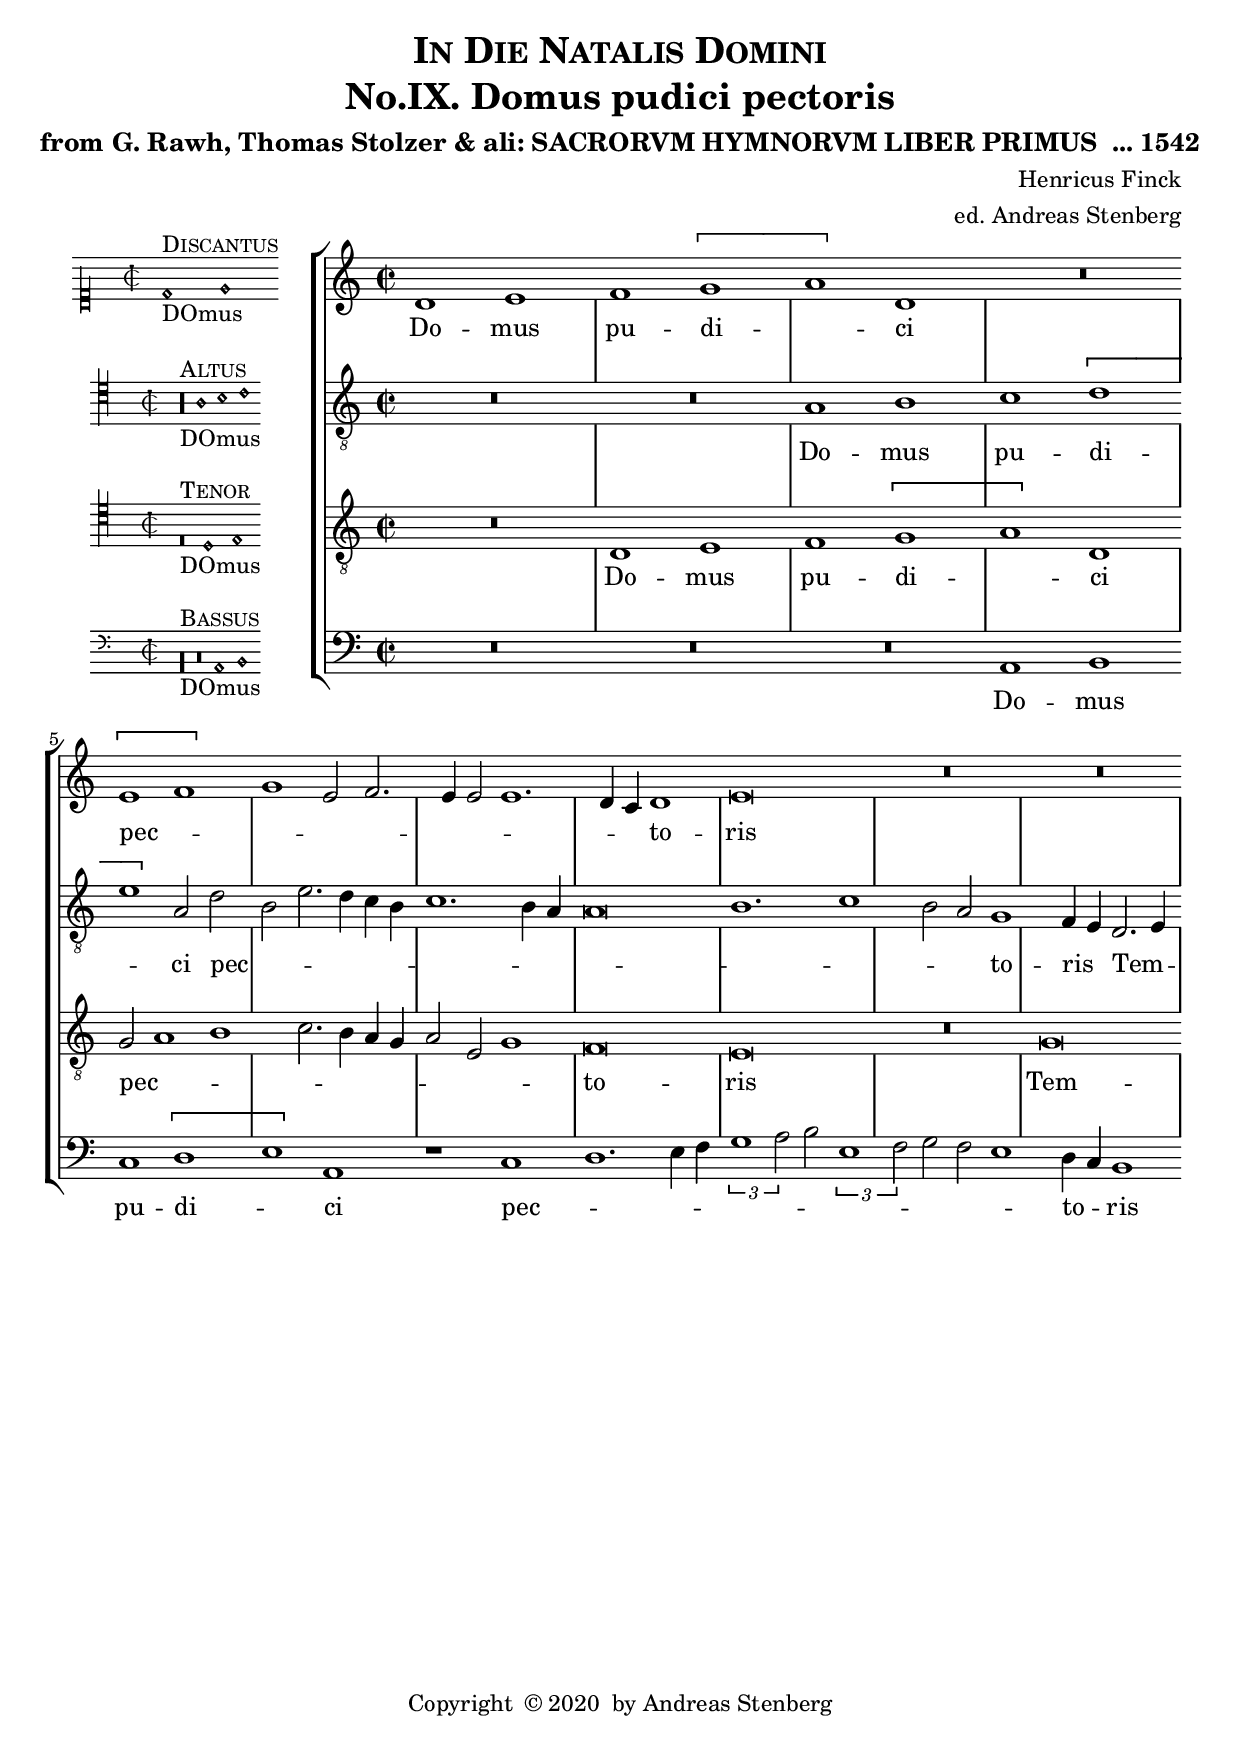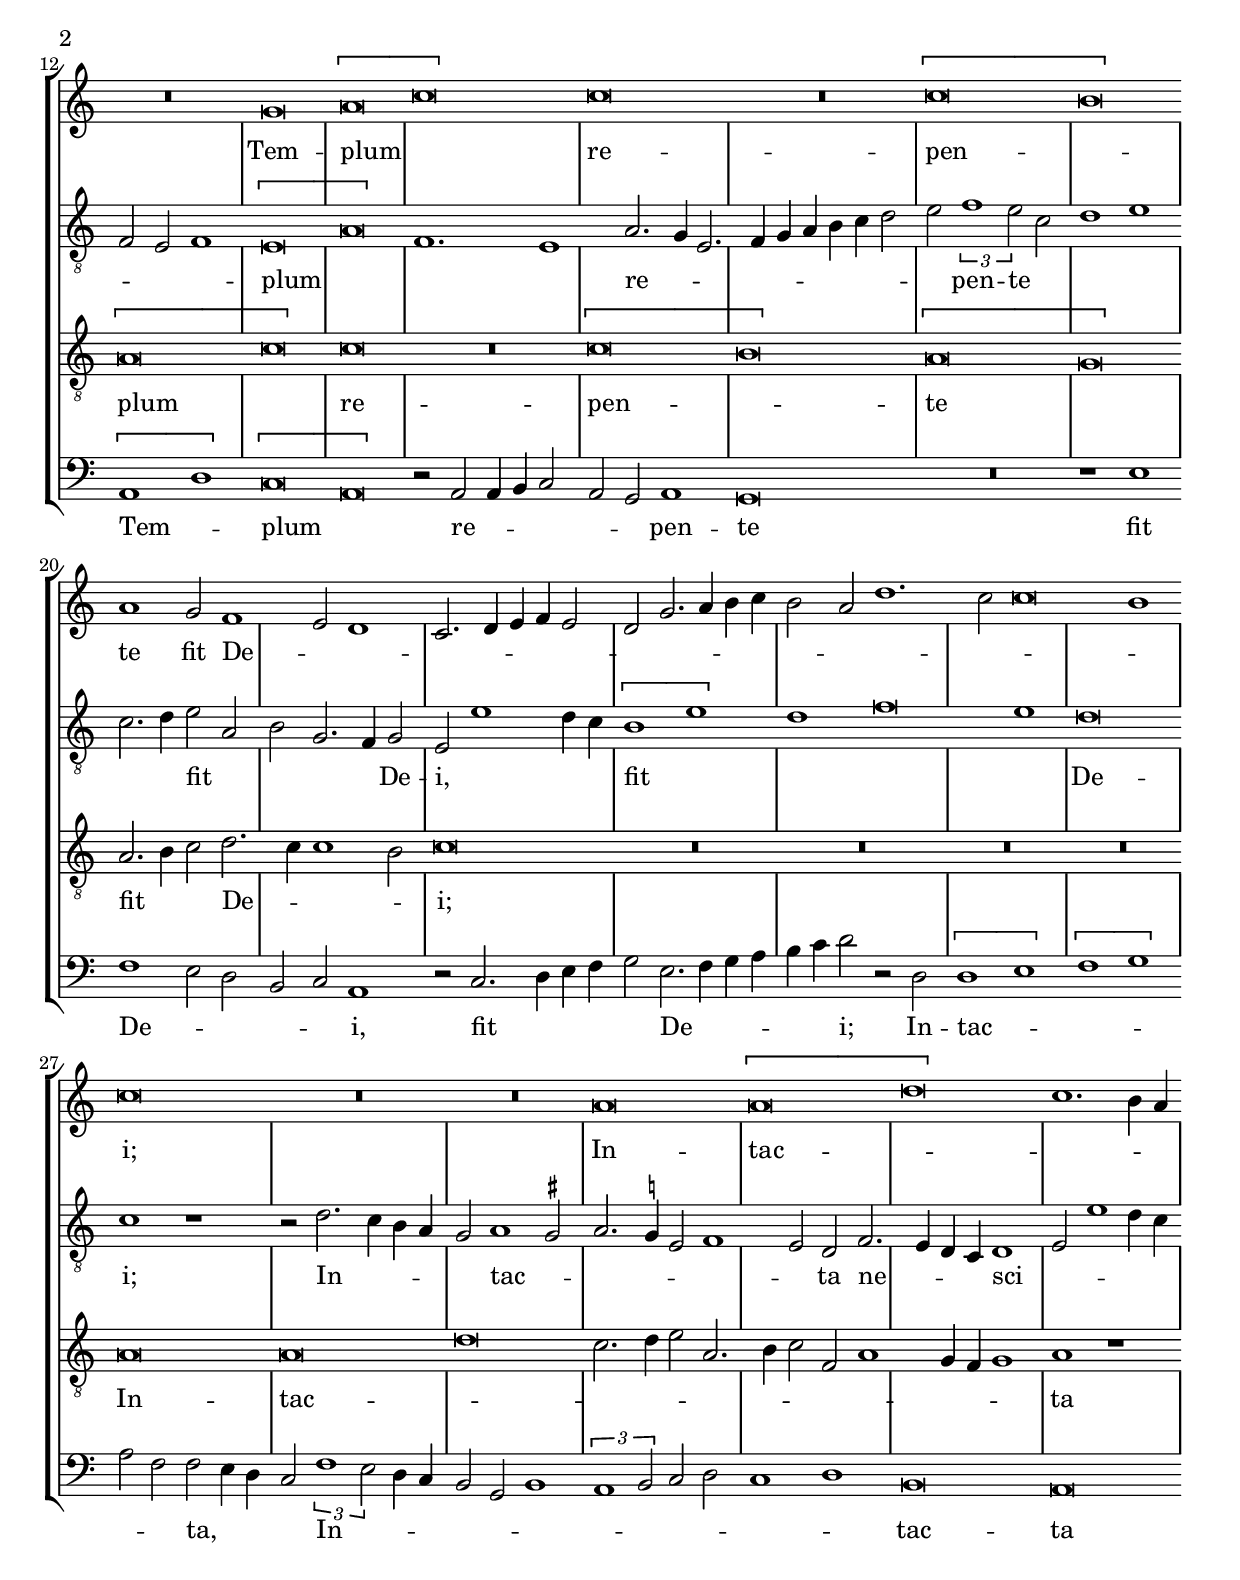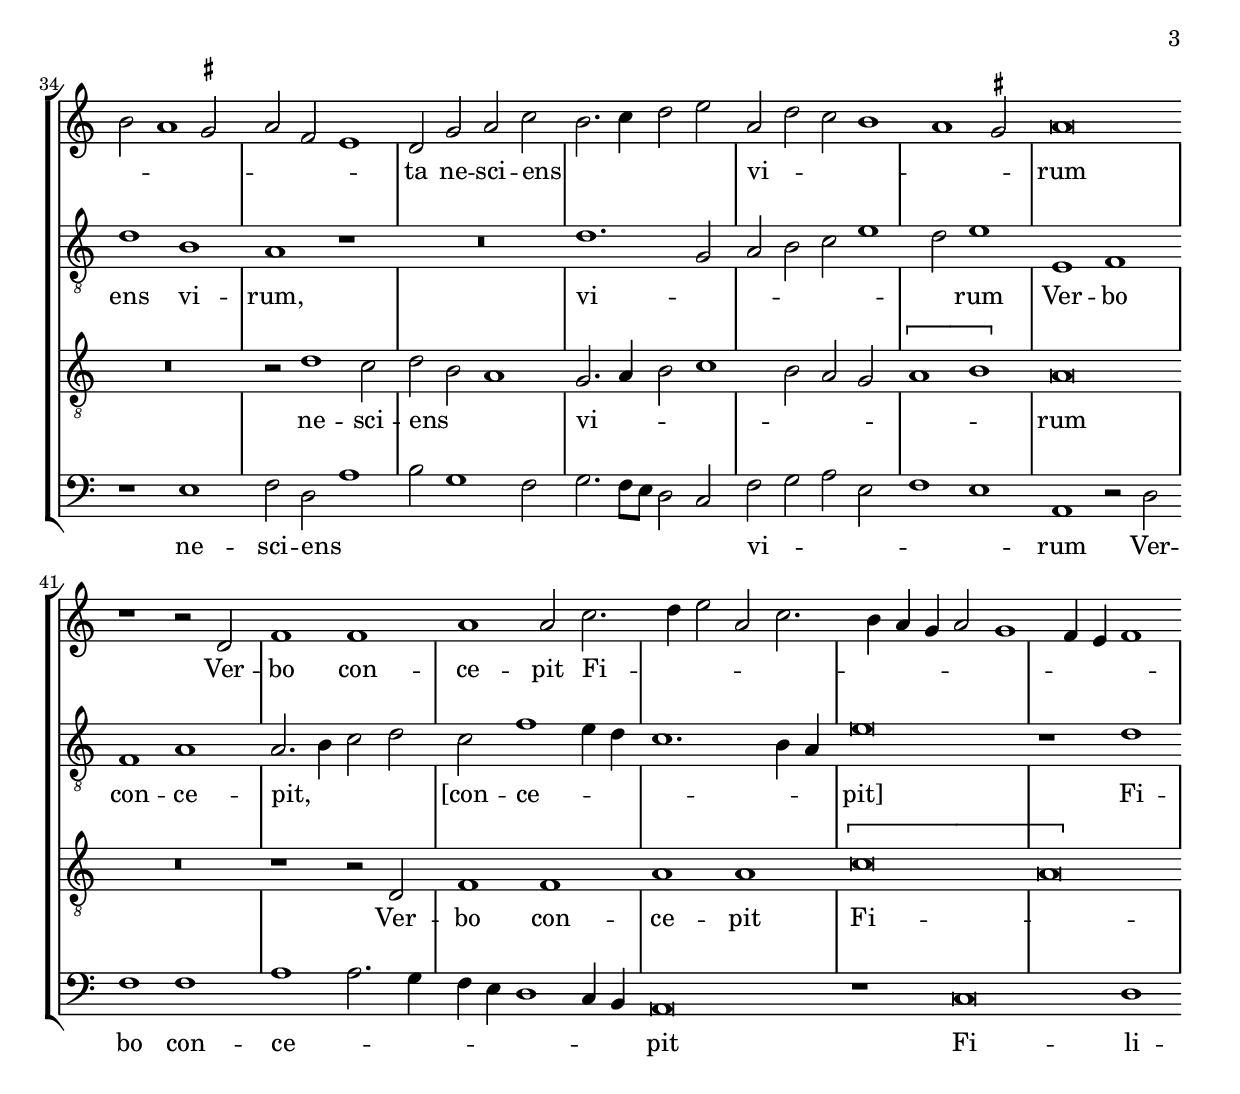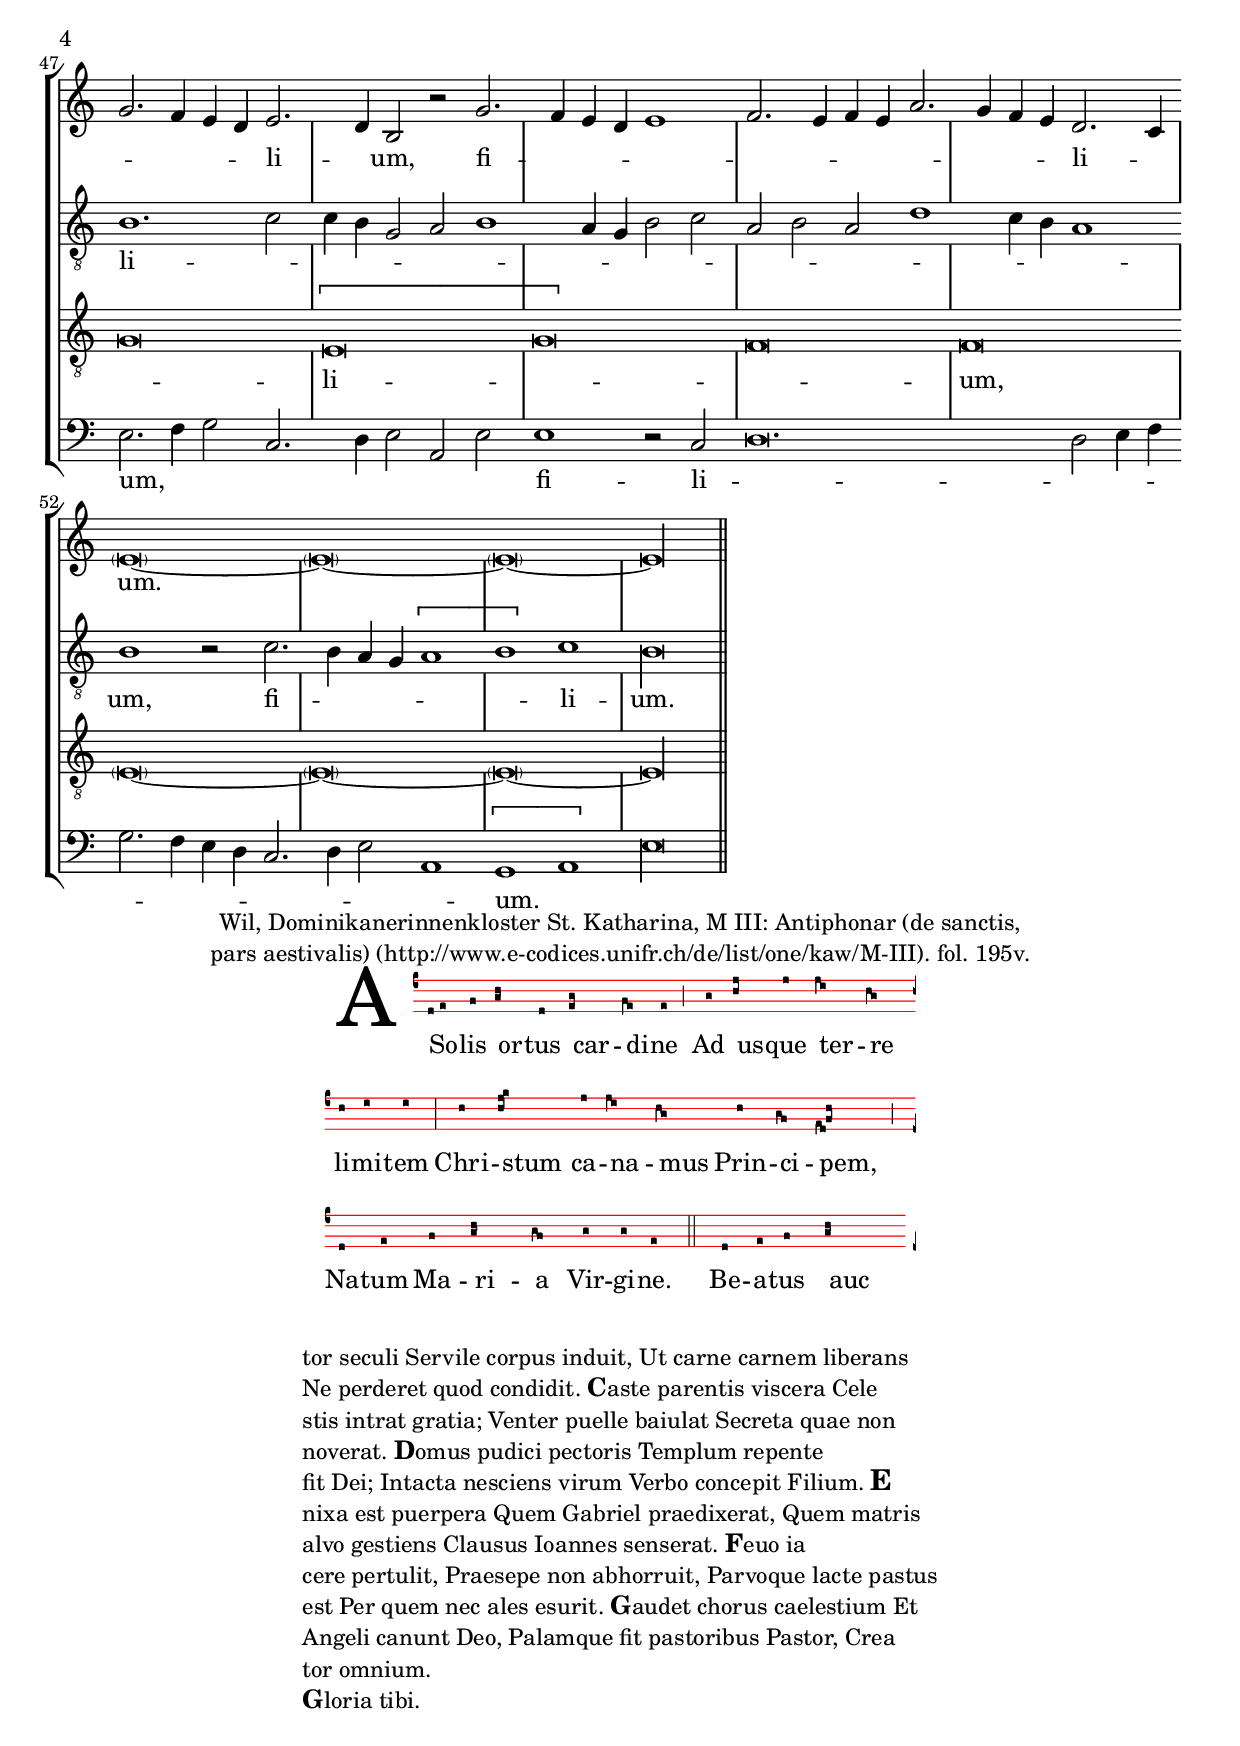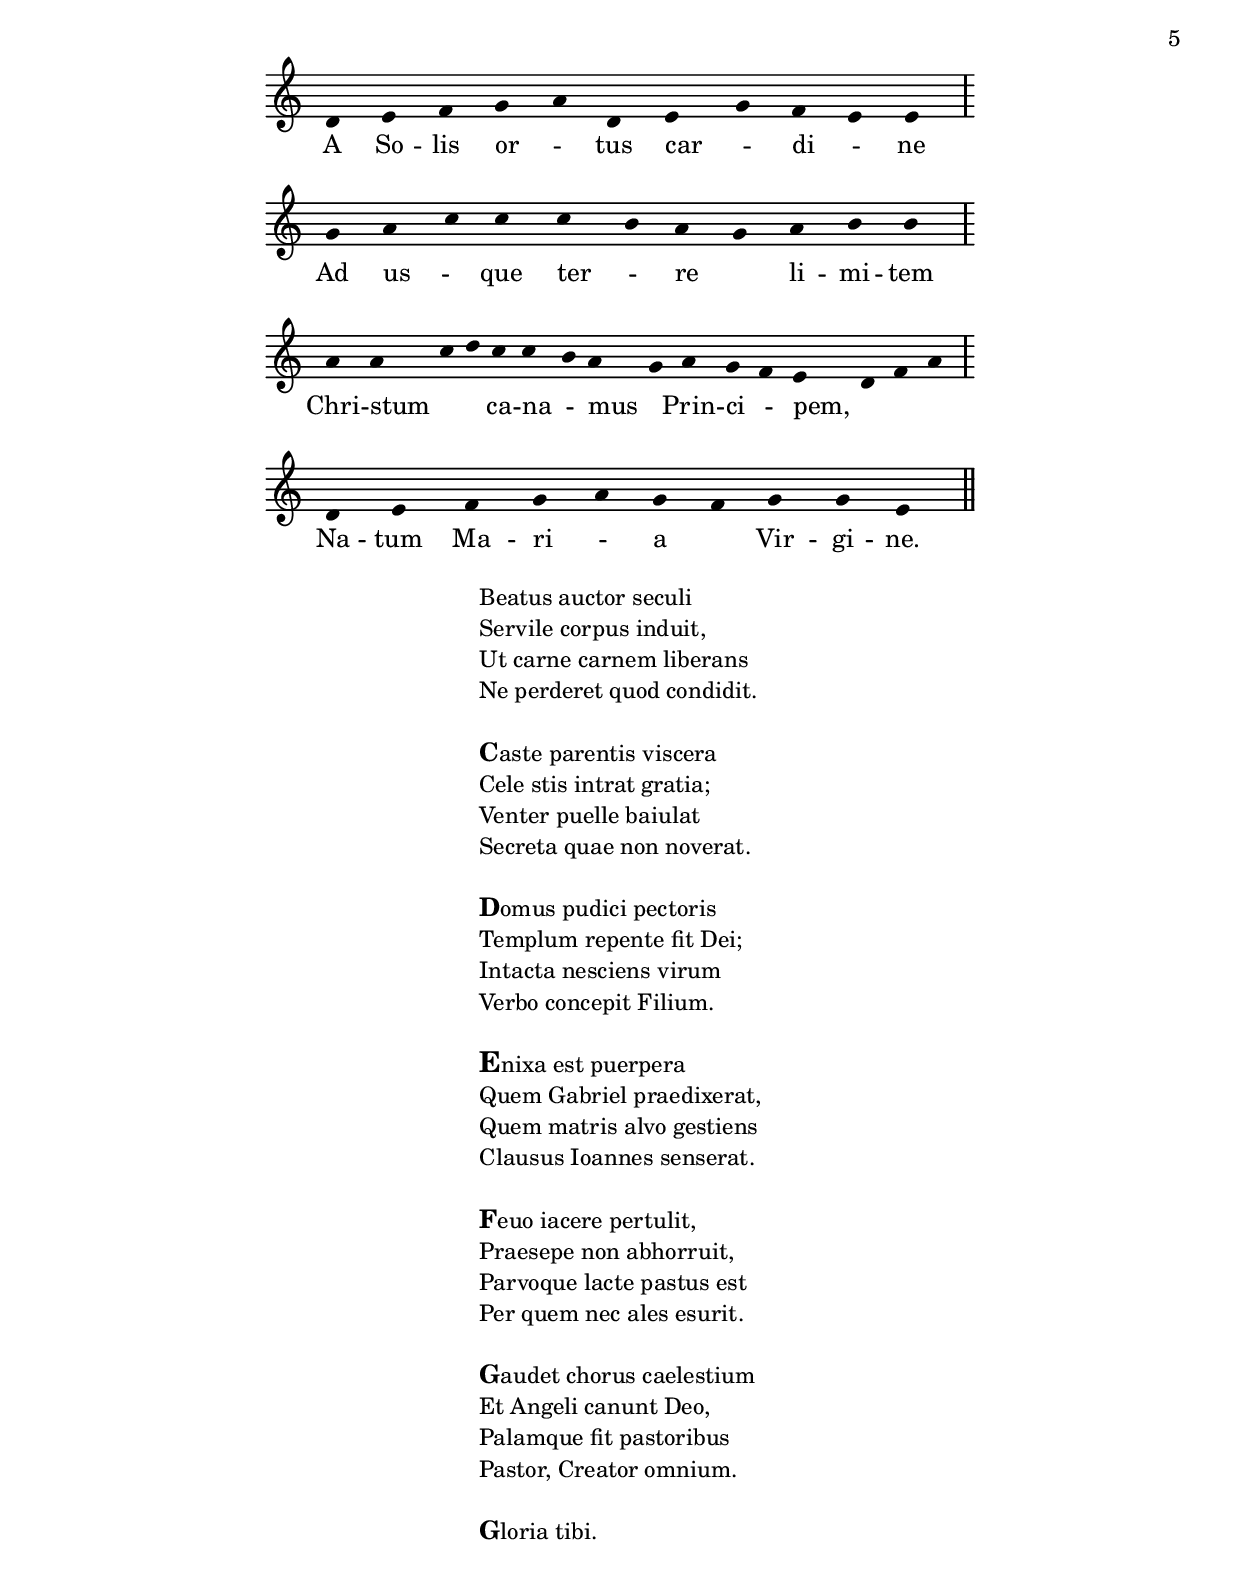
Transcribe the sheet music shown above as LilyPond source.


%%%%%%%%%%%%%%%%%%%%%%%%%%%%%%%%%%%%%%%%%%%%%%%%%%%%%%%%%%%%%%%%%%%
% This is a template based on the usual four part choir templater %
% where the voices have common lyrics at the the start but split  %
% to separate lyrics after a while.				  %
% This template is modyfied by AS from the one in the lilypond    %
% documentation.						  %
% This template is to be used for instance for fairly simple      %
% settings where the stanzas are set homophonicaly but twhere the %
% Chorus contains polyphony that require separate underlay for    %
% the different voices.						  %
%%%%%%%%%%%%%%%%%%%%%%%%%%%%%%%%%%%%%%%%%%%%%%%%%%%%%%%%%%%%%%%%%%%
\version "2.18.0"
\include "deutsch.ly"
ficta = \once \set suggestAccidentals =##t
\header {
  title = \markup {
    \center-column {
      \smallCaps "In Die Natalis Domini"
      "No.IX. Domus pudici pectoris"
      ""
      \vspace #0.5
    }
  }
  subtitle = "from G. Rawh, Thomas Stolzer & ali: SACRORVM HYMNORVM LIBER PRIMUS  ... 1542"
  composer = "Henricus Finck"
  arranger = "ed. Andreas Stenberg"
  poet = ""
  meter =""
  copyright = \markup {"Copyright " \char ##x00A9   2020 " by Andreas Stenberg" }
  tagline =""
}
global = {
  \key c \major
}
%% PDF pag. 15.
sopMusic = \relative c'' {

  \set Score.tempoHideNote = ##t
  \tempo 1 = 76
  \time 2/2
  \set Timing.measureLength = #(ly:make-moment 4/2)
  \override Staff.BarLine.transparent = ##t
 d,1 e1
 f1 \[g1(
 a1)\] d,1
 R\breve
 \[e1( f1\]
 g1 e2 f2.
    e4 e2 e1.
    d4 c4) d1
 e\breve
 R\breve*3
 g\breve
 \[a\breve(
 c\breve)\]
 c\breve	%% c\breve in orig.
 R\breve
 \[c\breve(
 h\breve)\]
 a1			%% end of first line in orig.
 g2 f1(
    e2 d1
 c2. d4 e4 f4 e2
 d2 g2. a4 h4 c4
 h2 a2 d1.
    c2 c\breve
    h1)
 c\breve
 R\breve*2
 a\breve
 \[a\breve(
 d\breve\]
 c1. h4 a4
 h2 a1 \ficta gis2
 a2 f2			%% end of second line.
 e1)
 d2 g2 a2 c2(
 h2. c4 d2 e2)
 a,2( d2 c2 h1
      a1 \ficta gis2)
 a\breve
 r1 r2 d,2
 f1 f1
 a1 a2 c2.(
   d4 e2 a,2 c2.
   h4 a4 g4 a2 g1
   f4 e4 		%% end of third line.
   f1
 g2.f4 e4 d4) e2.(
    d4) h2 r2 g'2.(
    f4 e4 d4 e1
    f2. e4 f4 e4 a2.
    g4 f4 e4) d2.( c4)
    \repeat unfold 3 { \parenthesize e\breve~ }
    \cadenzaOn
    e\longa
 \revert Staff.BarLine.transparent
  \bar "||"
  \cadenzaOff
}
sopWords = \lyricmode {
  Do -- mus pu -- di -- ci pec -- to -- ris
  Tem -- plum re -- pen -- te fit De -- i;
  In -- tac -- ta ne -- sci -- ens vi -- rum
  Ver -- bo con -- ce -- pit Fi -- li -- um,
  fi -- li -- um.
}
%% PDF pag. 165 - 166.
altoMusic = \relative c' {
  \clef "G_8"
  \override Staff.BarLine.transparent = ##t
  R\breve*2
  a1 h1
  c1 \[d1(
  e1)\] a,2 d2(
  h2 e2. d4 c4 h4
  c1. h4 a4
  a\breve
  h1. c1
     h2 a2) g1
     f4( e4) d2.( e4		%% end of first line in orig.
  f2 e2 f1)
  \[e\breve(
  a\breve\]
  f1. e1)
    a2.( g4 e2.
    f4 g4 a4 h4 c4 d2
  e2) \tuplet 3/2 { f1 e2( } c2
  d1 e1
  c2. d4) e2( a,2
  h2 g2. f4) g2
  e2( e'1 d4 c4)			%% end of second line.
  \[h1( e1\]
  d1 f\breve
     e1)
  d\breve
  c1 r1
  r2 d2.( c4 h4 a4
  g2) a1( \ficta gis2
  a2. \ficta g!4 e2 f1
     e2) d2 f2.(
     e4 d4 c4) d1(
  e2 e'1 d4 c4)
  d1 h1
  a1 r1				%% end of third line (last on first page).
  R\breve
  d1.( g,2
  a2 h2 c2 e1
     d2) e1
  e,1 f1
  f1 a1
  a2.( h4 c2 d2)
  c2 f1( e4 d4
  c1. h4 a4)
  e'\breve
  r1 d1
  h1.( c2			%% end of fourth line (first on second page).
  c4 h4 g2 a2 h1
        a4 g4 h2 c2
  a2 h2 a2 d1
     c4 h4 a1)
  h1 r2 c2.(
     h4 a4 g4\[a1
  h1)\] c1
  h\longa

  \revert Staff.BarLine.transparent
}
altoWords = \lyricmode {
  Do -- mus pu -- di -- ci pec -- to -- ris
  Tem -- plum re -- pen -- te fit De -- i,
  fit De -- i;
  In -- tac -- ta ne -- sci -- ens vi -- rum,
  vi -- rum
  Ver -- bo con -- ce -- pit,
  [con -- ce -- pit] Fi -- li -- um,
  fi -- li -- um.
}
%% PDF pag. 354.
tenorMusic = \relative c {
  \clef "G_8"
  \override Staff.BarLine.transparent = ##t
   R\breve
   d1 e1
   f1 \[g1(
   a1)\] d,1
   g2( a1 h1
       c2. h4 a4 g4
   a2 e2 g1)
   f\breve
   e\breve
   R\breve
   g\breve
   \[a\breve(
   c\breve)\]
   c\breve
   R\breve
   \[c\breve(
   h\breve)\]
   \[a\breve(
   g\breve)\]			%% end of first line in orig.
   a2.( h4 c2) d2.(
      c4 c1 h2)
   c\breve
   R\breve*4
   a\breve
   a\breve(
   d\breve
   c2. d4 e2 a,2.
      h4 c2 f,2 a1
      g4 f4 g1)
   a1 r1
   R\breve
   r2 d1 c2
   d2( h2 a1)
   g2.( a4			%% end of second line.
   h2 c1
      h2 a2 g2
   \[a1 h1)\]
   a\breve
   R\breve
   r1 r2 d,2
   f1 f1
   a1 a1
   \[c\breve(
   a\breve\]
   g\breve)
   \[e\breve(
   g\breve\]
   f\breve)
   f\breve(
    \repeat unfold 3 { \parenthesize e\breve~ }
   e\longa)\]
 \revert Staff.BarLine.transparent
}
tenorWords = \lyricmode {
  Do -- mus pu -- di -- ci pec -- to -- ris
  Tem -- plum re -- pen -- te fit De -- i;
  In -- tac -- ta ne -- sci -- ens vi -- rum
  Ver -- bo con -- ce -- pit Fi -- li -- um,
  fi -- li -- um.

}
%% PDF 499 - 500.
bassMusic = \relative c {
  \override Staff.BarLine.transparent = ##t
  R\breve*3
  a1 h1
  c1 \[d1(
  e1)\] a,1
  r1 c1(
  d1.  e4 f4
  \tuplet 3/2 { g1 a2 } h2
      \tuplet 3/2 { e,1 f2 }
      g2 f2 e1)
      d4( c4) h1
  \[a1( d1)\]
  \[c\breve(
  a\breve)\]
  r2 a2(				%% end of first line in orig.
  a4 h4 c2
  a2 g2) a1
  g\breve
  R\breve
  r1 e'1
  f1( e2 d2
  h2 c2) a1
  r2 c2.( d4 e4 f4
  g2) e2.( f4 g4 a4
  h4 c4) d2 r2 d,2
  \[d1( e1\]
  \[f1 g1\]
  a2 f2)					%% end of second line.
  f2( e4 d4
  c2) \tuplet 3/2 { f1( e2  } d4 c4
  h2 g2 h1
  \tuplet 3/2 { a1 h2 } c2 d2
  c1 d1)
  h\breve
  a\breve
  r1 e'1
  f2 d2( a'1
  h2 g1 f2
  g2. f8 e8 d2 c2)
  f2( g2 a2 e2				%% end of third line
  f1 e1)
  a,1 r2 d2
  f1 f1
  a1( a2. g4
  f4 e4 d1 c4 h4)
  a\breve
  r1 c\breve
     d1
  e2.( f4
  g2 c,2. d4 e2
  a,2 e'2) e1
  r2 c2( d\breve.
  d2 e4 f4				%% end of fourth line.
  g2. f4
  e4 d4 c2.
     d4 e2 a,1)
  \[g1( a1)\]
  e'\longa
  \revert Staff.BarLine.transparent
}
bassWords = \lyricmode {
    Do -- mus pu -- di -- ci pec -- to -- ris
  Tem -- plum re -- pen -- te fit De -- i,
  fit De -- i;
  In -- tac -- ta,
  In -- tac -- ta ne -- sci -- ens vi -- rum
  Ver -- bo con -- ce -- pit Fi -- li -- um,
  fi -- li -- um.
}
incipitDiscantus = \markup {
  \score {
    {
      %      \set Staff.instrumentName = #"Tenor "
      \override NoteHead.style = #'neomensural
      \override Rest.style = #'neomensural
      \override Staff.TimeSignature.style = #'mensural
      \cadenzaOn
      \clef "petrucci-c1"
      \key c \major
      \time 2/2

      d'1 ^\markup { \smallCaps"Discantus"} _"DOmus"
      e'1
    }
    \layout {
      \context {
        \Voice
        \remove "Ligature_bracket_engraver"
        \consists "Mensural_ligature_engraver"
      }
      line-width = 4.5\cm
    }
  }
}


incipitAltus = \markup {
  \score {
    {
      %      \set Staff.instrumentName = #"Tenor "
      \override NoteHead.style = #'neomensural
      \override Rest.style = #'neomensural
      \override Staff.TimeSignature.style = #'mensural
      \cadenzaOn
      \clef "petrucci-c4"
      \key c \major
      \time 2/2
      r\longa^\markup \smallCaps"Altus"_"DOmus"
      a1 h1 c'1
    }
    \layout {
      \context {
        \Voice
        \remove "Ligature_bracket_engraver"
        \consists "Mensural_ligature_engraver"
      }
      line-width = 4.5\cm
    }
  }
}


incipitTenor = \markup {
  \score {
    {
      %      \set Staff.instrumentName = #"Tenor "
      \override NoteHead.style = #'neomensural
      \override Rest.style = #'neomensural
      \override Staff.TimeSignature.style = #'mensural
      \cadenzaOn
      \clef "petrucci-c4"
      \key c \major
      \time 2/2
      d\breve \rest ^\markup \smallCaps"Tenor" _"DOmus"
      d1 e1
    }
    \layout {
      \context {
        \Voice
        \remove "Ligature_bracket_engraver"
        \consists "Mensural_ligature_engraver"
      }
      line-width = 5.0\cm
    }
  }
}
#(append! supported-clefs '(("mensural-f3" . ("clefs.mensural.f" 0 0))))

incipitBassus = \markup {
  \score {
    {
      %      \set Staff.instrumentName = #"Tenor "
      \override NoteHead.style = #'neomensural
      \override Rest.style = #'neomensural
      \override Staff.TimeSignature.style = #'mensural
      \cadenzaOn
      \clef "mensural-f"
      \key c \major
      \time 2/2
      h,\longa\rest^\markup \smallCaps"Bassus"_"DOmus"
      h,\breve\rest
      a,1 h,1
    }
    \layout {
      \context {
        \Voice
        \remove "Ligature_bracket_engraver"
        \consists "Mensural_ligature_engraver"
      }
      line-width = 4.5\cm
    }
  }
}


\score {
  <<
    \new StaffGroup \with {
      \override VerticalAxisGroup.staff-staff-spacing = #'((basic-distance . 12))
    } <<
      \new Staff = treble <<
        \set Staff.instrumentName = \incipitDiscantus
        \new Voice = "sopranos" {
          \set  Staff.midiInstrument ="choir aahs"
          %	\voiceOne
          << \global \sopMusic >>
        }
      >>
      \new Lyrics = sopranos { s1 }

      \new Staff = "medius" <<
        \set Staff.instrumentName = \incipitAltus

        \new Voice = "altos" {
          %	\voiceTwo
          \set  Staff.midiInstrument ="choir aahs"
          << \global \altoMusic >>
        }
      >>

      \new Lyrics = "altos" { s1 }
      \new Staff = tenors <<
        \set Staff.instrumentName = \incipitTenor

        \clef "treble"
        \new Voice = "tenors" {
          \set  Staff.midiInstrument ="choir aahs"
          %	\voiceOne
          << \global \tenorMusic >>
        }
      >>
      \new Lyrics = "tenors" { s1 }

      \new Staff ="basses" {
        \set Staff.instrumentName = \incipitBassus

        \new Voice = "basses" {
          \set  Staff.midiInstrument ="choir aahs"
          \clef "bass"
          %	\voiceTwo
          << \global \bassMusic >>
        }
      }
    >>
    \new Lyrics = basses { s1 }

    \context Lyrics = sopranos \lyricsto sopranos \sopWords
    \context Lyrics = altos \lyricsto altos \altoWords
    \context Lyrics = tenors \lyricsto tenors \tenorWords
    \context Lyrics = basses \lyricsto basses \bassWords
  >>
  \layout {
    \context {
      \Score
      % no bars in staves
      %      \override BarLine.transparent = ##t

    }
    % the next three instructions keep the lyrics between the bar lines
    \context {
      \Lyrics
      \consists "Bar_engraver"
      \override BarLine.transparent = ##t
    }
    \context {
      \StaffGroup
      \consists "Separating_line_group_engraver"
    }
    \context {
      \Voice
      % no slurs
      \override Slur.transparent = ##t
      % Comment in the below "\remove" command to allow line
      % breaking also at those barlines where a note overlaps
      % into the next bar.  The command is commented out in this
      % short example score, but especially for large scores, you
      % will typically yield better line breaking and thus improve
      % overall spacing if you comment in the following command.
      %\remove "Forbid_line_break_engraver"
    }
    indent = 4.5\cm
  }

}

\include "gregorian.ly"
\markup {
  \column {
    \fill-line { "Wil, Dominikanerinnenkloster St. Katharina, M III: Antiphonar (de sanctis," }
    \fill-line { "pars aestivalis) (http://www.e-codices.unifr.ch/de/list/one/kaw/M-III). fol. 195v."  }
    \fill-line {
      \score {
        <<
          \new VaticanaVoice = "cantus" \with { \consists "Custos_engraver" } {
            \override Staff.Custos.neutral-position = #4
            \set Staff.instrumentName = \markup \fontsize #'11  "A"
            \clef "vaticana-do3"
            d
            e f
            \[g\melisma \pes a\melismaEnd\] d
            \[e\melisma \pes g\melismaEnd\] \[f\melisma \flexa e\melismaEnd\] e
            \divisioMaior
            %\break \bar ""
            g \[a\melisma \pes c'\melismaEnd\] c'
            \[c'\melisma \flexa h\melismaEnd\] \[a\melisma \flexa g\melismaEnd\]
                  \break \bar ""
            a h h
            \divisioMaxima
           % \break \bar ""
            a \[a\melisma \pes c' d'\melismaEnd \]
            c' \[c'\melisma \flexa h\melismaEnd\] \[a\melisma \flexa g\melismaEnd\]
            a \[g\melisma \flexa f\melismaEnd\] \[e\melisma \flexa d f \pes a\melismaEnd\]
            \divisioMaior
            \break \bar ""
            d e
            f \[g\melisma \pes a\melismaEnd\] \[g\melisma \flexa f\melismaEnd\]
            g g e
            \finalis
            d
            e f
            \[g\melisma \pes a\melismaEnd\]

            \break \bar ""
            \stopStaff
            \hideNotes
            \override VaticanaStaff.Clef.stencil = ##f

            <d>

          }
          \new Lyrics \lyricsto "cantus" {
            _ So -- lis or -- tus car -- di -- ne
            Ad us -- que ter -- re li -- mi -- tem
            Chri -- stum ca -- na -- mus Prin -- ci -- pem,
            Na -- tum Ma -- ri -- a Vir -- gi -- ne.

            Be -- a -- tus auc

          }
        >>
        \layout {
          indent = #15
          line-width = #100
          ragged-last = ##f
        }
      }
    }
  }
}

\markup {
  \fill-line {
    \column {
      \override #'(line-width . 50)
      \line { tor seculi
              Servile corpus induit,
              Ut carne carnem liberans }

      \line { Ne perderet quod condidit.
              \concat { \large \bold  C aste } parentis viscera
              Cele }
      \line { stis intrat gratia;
              Venter puelle baiulat
              Secreta quae non
      }
      \line { noverat.

              \concat {\large \bold D omus } pudici pectoris
              Templum repente }
      \line { fit Dei;
              Intacta nesciens virum
              Verbo concepit Filium.

              \huge \bold E}
      \line { nixa est puerpera
              Quem Gabriel praedixerat,
              Quem matris}
      \line { alvo gestiens
              Clausus Ioannes senserat.

              \concat {\large \bold F euo } ia}
      \line { cere pertulit,
              Praesepe non abhorruit,
              Parvoque lacte pastus}
      \line {  est
               Per quem nec ales esurit.

               \concat {\large \bold G audet } chorus caelestium
               Et}
      \line {  Angeli canunt Deo,
               Palamque fit pastoribus
               Pastor, Crea}
      \line { tor omnium. }
      \line { \concat {\large \bold G loria } tibi.  }
    }
  }
}
\pageBreak
\markup {
  \column {
    \fill-line {
    \score {
      <<
        \new Voice = "chant" \relative {
          \set Score.timing = ##f
          %  \override Lyrics.LyricText.X-extent  = #'(0 . 3)
          d'8
          e f
          g\melisma a\melismaEnd  d,
          e\melisma g\melismaEnd f\melisma e\melismaEnd e4
          \once \revert Staff.BarLine.transparent \break \bar "|"

          g8 a\melisma c\melismaEnd s c
          c\melisma h\melismaEnd a\melisma g\melismaEnd
          % \break \bar ""
          a h h4
           \once \revert Staff.BarLine.transparent \break \bar "|"

          a8 a\melisma c  d\melismaEnd
          c c\melisma h\melismaEnd a\melisma g\melismaEnd
          a g\melisma f\melismaEnd e8\melisma d f a4\melismaEnd
          \break \once \revert Staff.BarLine.transparent \bar "|"

          d, e f g\melisma a\melismaEnd g\melisma f\melismaEnd
          g g e
          \once \revert Staff.BarLine.transparent \bar "||"
%          d e f g\melisma a\melismaEnd
        }

        \new Lyrics = "one" \lyricsto "chant" {
          A So -- lis or -- tus car -- di -- ne
          Ad us -- que ter -- re li -- mi -- tem
          Chri -- stum ca -- na -- mus Prin -- ci -- pem,
          Na -- tum Ma -- ri -- a Vir -- gi -- ne.

          Be -- a -- tus auc
        }
      >>
      \layout {
        line-width = #120
        ragged-last = ##f
        \context {
          \Staff
          \remove "Time_signature_engraver"
          \override BarLine.X-extent = #'(-1 . 1)
          \hide Stem
          \hide Beam
          \hide BarLine
          \hide TupletNumber
        }
      }
    }
  }
}
}


\markup {
  \fill-line {
    \column {
      \vspace #'1.0
      \override #'(line-width . 50)
      \line { Beatus auctor seculi }
      \line { Servile corpus induit, }
      \line { Ut carne carnem liberans }
      \line { Ne perderet quod condidit. }
      \vspace #'1.0
      \line { \concat { \large \bold  C aste } parentis viscera }
      \line { Cele stis intrat gratia; }
      \line { Venter puelle baiulat }
      \line { Secreta quae non noverat. }
      \vspace #'1.0
      \line { \concat {\large \bold D omus } pudici pectoris }
      \line { Templum repente fit Dei; }
      \line { Intacta nesciens virum }
      \line { Verbo concepit Filium. }
      \vspace #1.0
      \line { \concat { \huge \bold E nixa } est puerpera }
      \line { Quem Gabriel praedixerat, }
      \line { Quem matris alvo gestiens }
      \line { Clausus Ioannes senserat. }
      \vspace #'1.0
      \line { \concat {\large \bold F euo } iacere pertulit, }
      \line { Praesepe non abhorruit, }
      \line { Parvoque lacte pastus est }
      \line { Per quem nec ales esurit. }
      \vspace #'1.0
      \line { \concat {\large \bold G audet } chorus caelestium }
      \line { Et Angeli canunt Deo, }
      \line { Palamque fit pastoribus }
      \line { Pastor, Creator omnium. }
      \vspace #'1.0
      \line { \concat {\large \bold G loria } tibi.  }
    }
  }
}


\score {
  <<
    \new StaffGroup <<
      \new Staff = treble <<
        \set Staff.instrumentName = \incipitDiscantus
        \new Voice = "sopranos" {
          \set  Staff.midiInstrument ="choir aahs"
          %	\voiceOne
          << \global \sopMusic >>
        }
      >>
      \new Lyrics = sopranos { s1 }

      \new Staff = "medius" <<
        \set Staff.instrumentName = \incipitAltus

        \new Voice = "altos" {
          %	\voiceTwo
          \set  Staff.midiInstrument ="choir aahs"
          << \global \altoMusic >>
        }
      >>

      \new Lyrics = "altos" { s1 }
      \new Staff = tenors <<
        \set Staff.instrumentName = \incipitTenor

        \clef "treble"
        \new Voice = "tenors" {
          \set  Staff.midiInstrument ="choir aahs"
          %	\voiceOne
          << \global \tenorMusic >>
        }
      >>
      \new Lyrics = "tenors" { s1 }

      \new Staff ="basses" {
        \set Staff.instrumentName = \incipitBassus

        \new Voice = "basses" {
          \set  Staff.midiInstrument ="choir aahs"
          \clef "G_8"
          %	\voiceTwo
          << \global \bassMusic >>
        }
      }
    >>
    \new Lyrics = basses { s1 }

    \context Lyrics = sopranos \lyricsto sopranos \sopWords
    \context Lyrics = altos \lyricsto altos \altoWords
    \context Lyrics = tenors \lyricsto tenors \tenorWords
    \context Lyrics = basses \lyricsto basses \bassWords
  >>
  \midi {}
}
\paper {
  ragged-bottom = ##t
  ragged-last-bottom = ##t
  ragged-last = ##t
}

%{
convert-ly.py (GNU LilyPond) 2.18.2  convert-ly.py: Processing `'...
Applying conversion: 2.15.7, 2.15.9, 2.15.10, 2.15.16, 2.15.17,
2.15.18, 2.15.19, 2.15.20, 2.15.25, 2.15.32, 2.15.39, 2.15.40,
2.15.42, 2.15.43, 2.16.0, 2.17.0, 2.17.4, 2.17.5, 2.17.6, 2.17.11,
2.17.14, 2.17.15, 2.17.18, 2.17.19, 2.17.20, 2.17.25, 2.17.27,
2.17.29, 2.17.97, 2.18.0
%}
